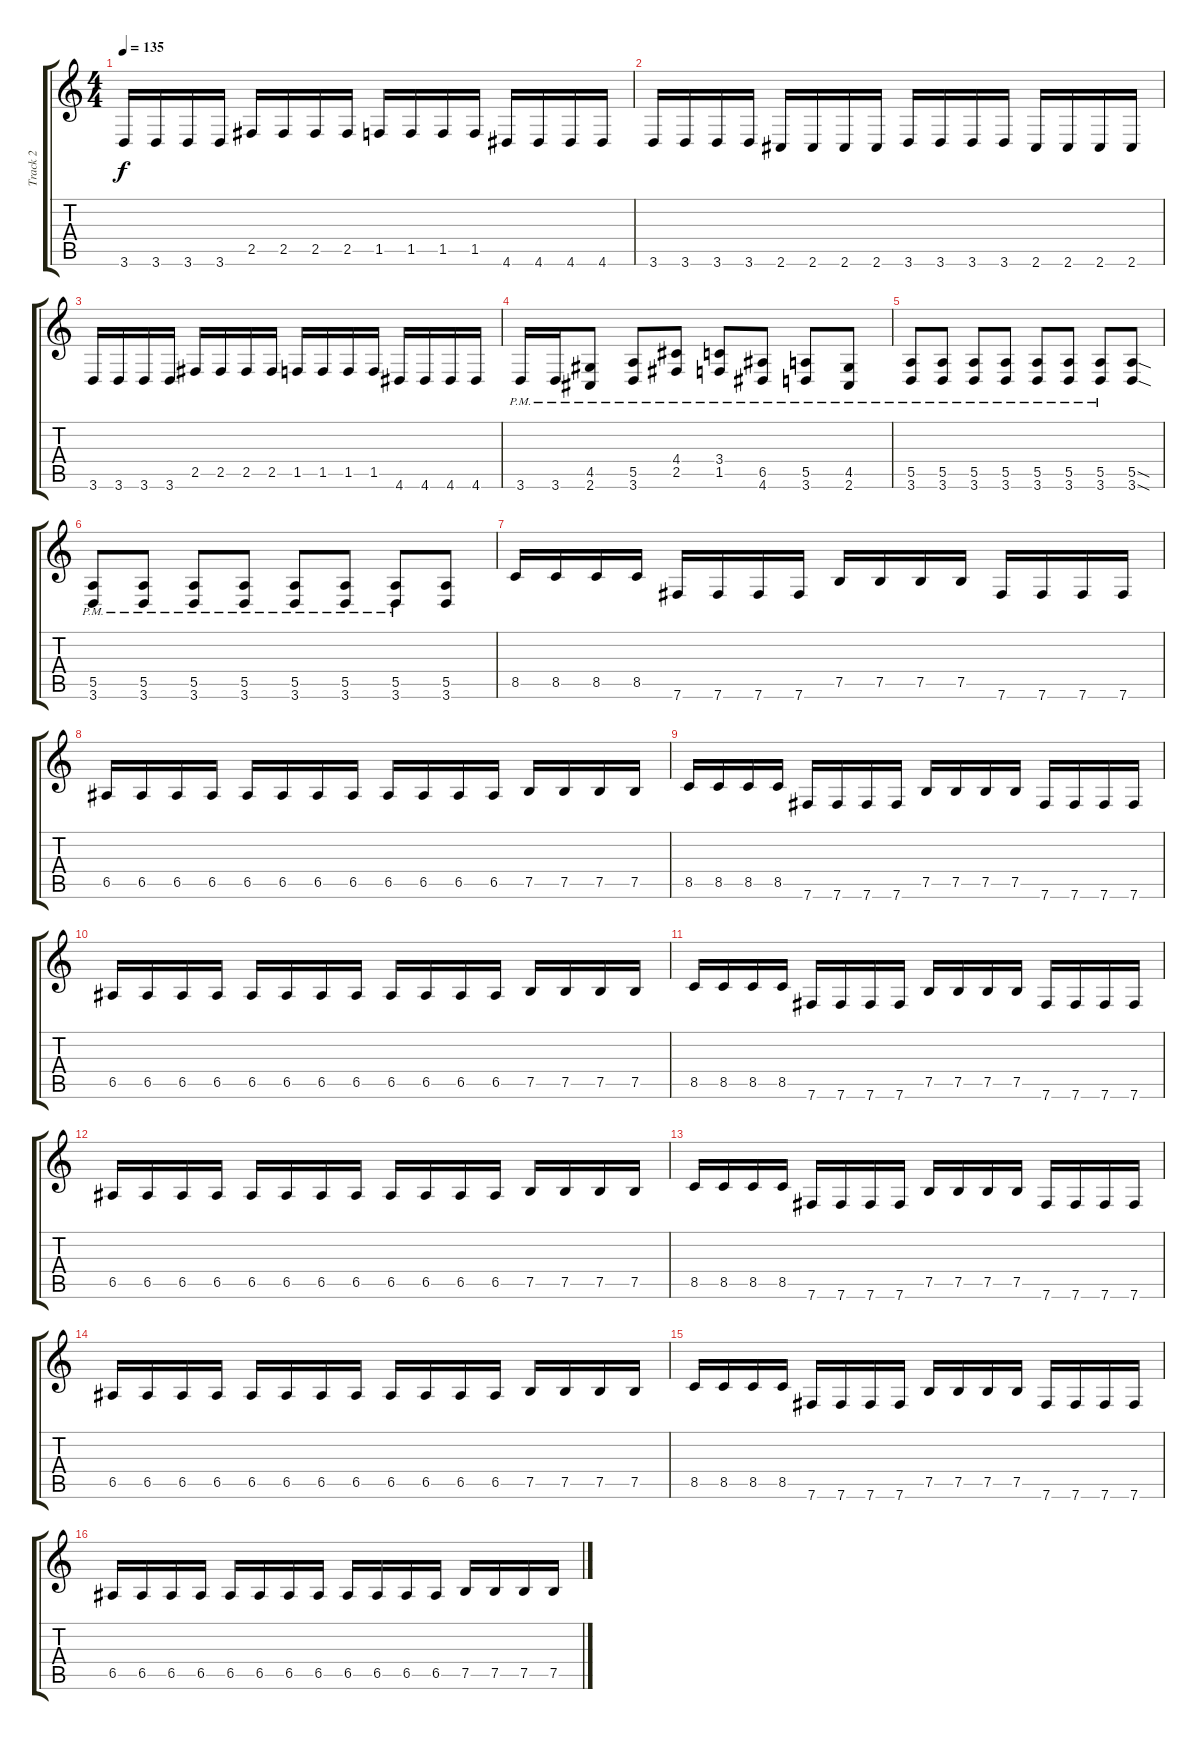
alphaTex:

\track ("Track 2" "Track 2") {instrument distortionguitar}
\staff {score tabs}
\tuning (B3 Gb3 D3 A2 E2 B1) {hide}
\ts (4 4)
\tempo 135
\clef g2
\ks c
3.6.16{dy f} 3.6.16 3.6.16 3.6.16 2.5.16 2.5.16 2.5.16 2.5.16 1.5.16 1.5.16 1.5.16 1.5.16 4.6.16 4.6.16 4.6.16 4.6.16 |
3.6.16 3.6.16 3.6.16 3.6.16 2.6.16 2.6.16 2.6.16 2.6.16 3.6.16 3.6.16 3.6.16 3.6.16 2.6.16 2.6.16 2.6.16 2.6.16 |
3.6.16 3.6.16 3.6.16 3.6.16 2.5.16 2.5.16 2.5.16 2.5.16 1.5.16 1.5.16 1.5.16 1.5.16 4.6.16 4.6.16 4.6.16 4.6.16 |
3.6{pm}.16 3.6{pm}.16 (4.5{pm} 2.6{pm}).8 (5.5{pm} 3.6{pm}).8 (4.4{pm} 2.5{pm}).8 (3.4{pm} 1.5{pm}).8 (6.5{pm} 4.6{pm}).8 (5.5{pm} 3.6{pm}).8 (4.5{pm} 2.6{pm}).8 |
(5.5{pm} 3.6{pm}).8 (5.5{pm} 3.6{pm}).8 (5.5{pm} 3.6{pm}).8 (5.5{pm} 3.6{pm}).8 (5.5{pm} 3.6{pm}).8 (5.5{pm} 3.6{pm}).8 (5.5{pm} 3.6{pm}).8 (5.5{sod} 3.6{sod}).8 |
(5.5{pm} 3.6{pm}).8 (5.5{pm} 3.6{pm}).8 (5.5{pm} 3.6{pm}).8 (5.5{pm} 3.6{pm}).8 (5.5{pm} 3.6{pm}).8 (5.5{pm} 3.6{pm}).8 (5.5{pm} 3.6{pm}).8 (5.5 3.6).8 |
8.5.16 8.5.16 8.5.16 8.5.16 7.6.16 7.6.16 7.6.16 7.6.16 7.5.16 7.5.16 7.5.16 7.5.16 7.6.16 7.6.16 7.6.16 7.6.16 |
6.5.16 6.5.16 6.5.16 6.5.16 6.5.16 6.5.16 6.5.16 6.5.16 6.5.16 6.5.16 6.5.16 6.5.16 7.5.16 7.5.16 7.5.16 7.5.16 |
8.5.16 8.5.16 8.5.16 8.5.16 7.6.16 7.6.16 7.6.16 7.6.16 7.5.16 7.5.16 7.5.16 7.5.16 7.6.16 7.6.16 7.6.16 7.6.16 |
6.5.16 6.5.16 6.5.16 6.5.16 6.5.16 6.5.16 6.5.16 6.5.16 6.5.16 6.5.16 6.5.16 6.5.16 7.5.16 7.5.16 7.5.16 7.5.16 |
8.5.16 8.5.16 8.5.16 8.5.16 7.6.16 7.6.16 7.6.16 7.6.16 7.5.16 7.5.16 7.5.16 7.5.16 7.6.16 7.6.16 7.6.16 7.6.16 |
6.5.16 6.5.16 6.5.16 6.5.16 6.5.16 6.5.16 6.5.16 6.5.16 6.5.16 6.5.16 6.5.16 6.5.16 7.5.16 7.5.16 7.5.16 7.5.16 |
8.5.16 8.5.16 8.5.16 8.5.16 7.6.16 7.6.16 7.6.16 7.6.16 7.5.16 7.5.16 7.5.16 7.5.16 7.6.16 7.6.16 7.6.16 7.6.16 |
6.5.16 6.5.16 6.5.16 6.5.16 6.5.16 6.5.16 6.5.16 6.5.16 6.5.16 6.5.16 6.5.16 6.5.16 7.5.16 7.5.16 7.5.16 7.5.16 |
8.5.16 8.5.16 8.5.16 8.5.16 7.6.16 7.6.16 7.6.16 7.6.16 7.5.16 7.5.16 7.5.16 7.5.16 7.6.16 7.6.16 7.6.16 7.6.16 |
6.5.16 6.5.16 6.5.16 6.5.16 6.5.16 6.5.16 6.5.16 6.5.16 6.5.16 6.5.16 6.5.16 6.5.16 7.5.16 7.5.16 7.5.16 7.5.16
